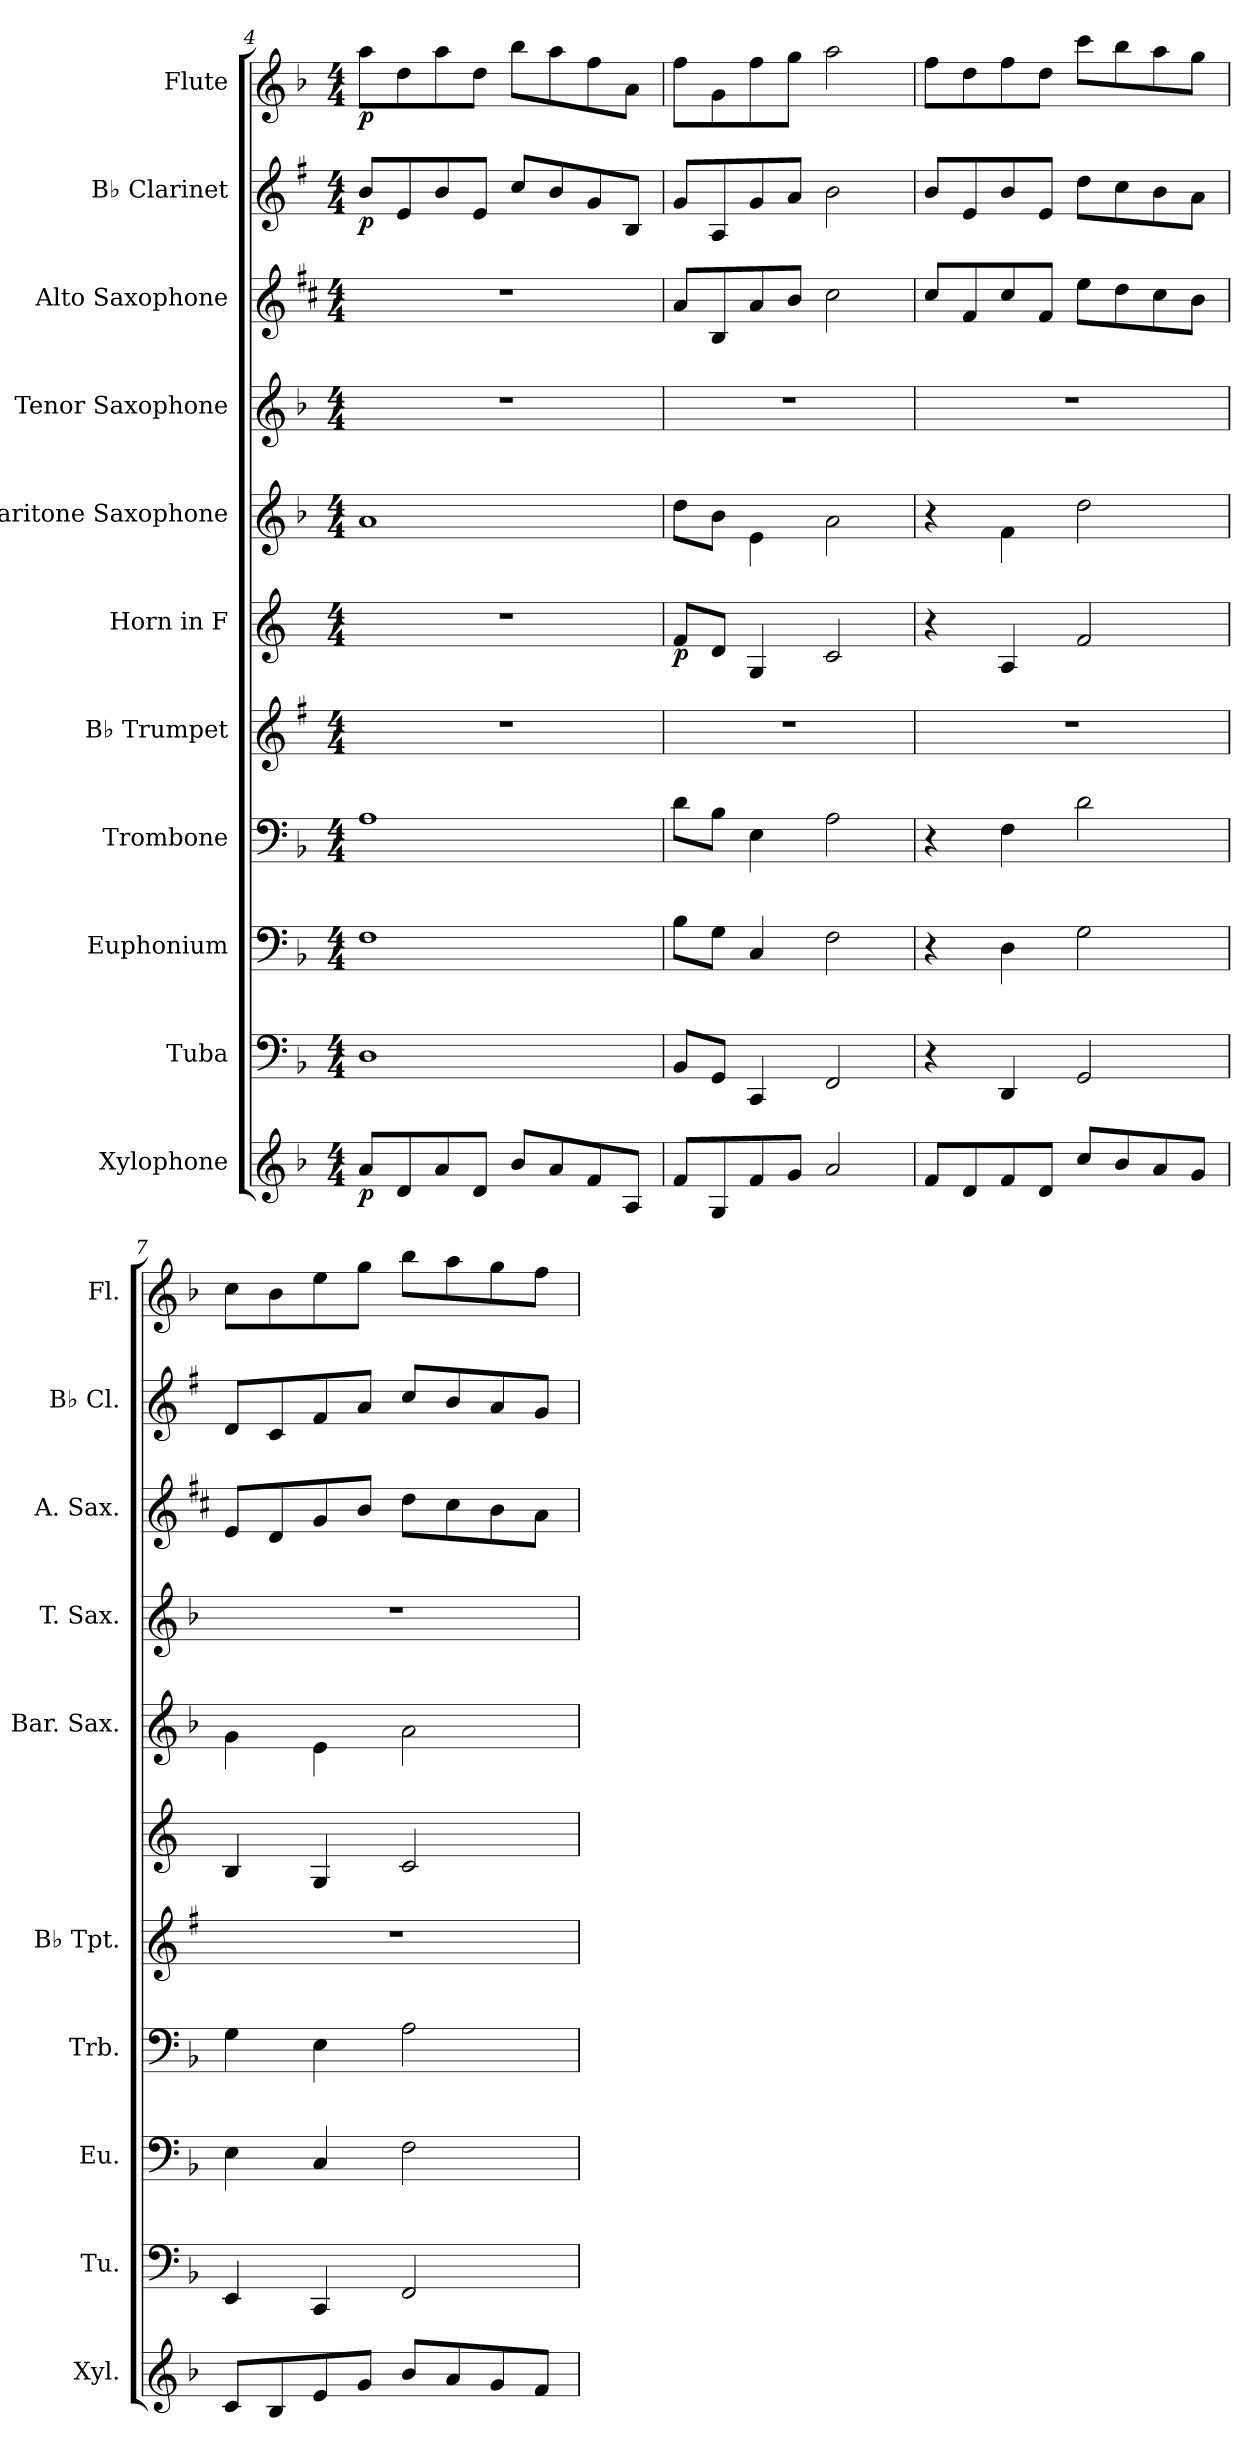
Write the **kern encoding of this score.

**kern	**dynam	**kern	**kern	**kern	**kern	**kern	**dynam	**kern	**kern	**kern	**kern	**dynam	**kern	**dynam
*part11	*part11	*part10	*part9	*part8	*part7	*part6	*part6	*part5	*part4	*part3	*part2	*part2	*part1	*part1
*staff11	*staff11	*staff10	*staff9	*staff8	*staff7	*staff6	*staff6	*staff5	*staff4	*staff3	*staff2	*staff2	*staff1	*staff1
*I"Xylophone	*	*I"Tuba	*I"Euphonium	*I"Trombone	*I"B♭ Trumpet	*I"Horn in F	*	*I"Baritone Saxophone	*I"Tenor Saxophone	*I"Alto Saxophone	*I"B♭ Clarinet	*	*I"Flute	*
*I'Xyl.	*	*I'Tu.	*I'Eu.	*I'Trb.	*I'B♭ Tpt.	*	*	*I'Bar. Sax.	*I'T. Sax.	*I'A. Sax.	*I'B♭ Cl.	*	*I'Fl.	*
!!LO:PB:g=z
*clefG2	*	*clefF4	*clefF4	*clefF4	*clefG2	*clefG2	*	*clefG2	*clefG2	*clefG2	*clefG2	*	*clefG2	*
*ITrd-7c-12	*	*	*	*	*ITrd1c2	*ITrd4c7	*	*ITrd12c21	*ITrd8c14	*ITrd5c9	*ITrd1c2	*	*	*
*k[b-]	*	*k[b-]	*k[b-]	*k[b-]	*k[b-]	*k[b-]	*	*k[b-]	*k[b-]	*k[b-]	*k[b-]	*	*k[b-]	*
*M4/4	*	*M4/4	*M4/4	*M4/4	*M4/4	*M4/4	*	*M4/4	*M4/4	*M4/4	*M4/4	*	*M4/4	*
=4	=4	=4	=4	=4	=4	=4	=4	=4	=4	=4	=4	=4	=4	=4
!	!LO:DY:b	!	!	!	!	!	!	!	!	!	!	!LO:DY:b	!	!LO:DY:b
8aa/L	p	1D	1F	1A	1r	1r	.	1A	1r	1r	8a/L	p	8aa\L	p
8dd/	.	.	.	.	.	.	.	.	.	.	8d/	.	8dd\	.
8aa/	.	.	.	.	.	.	.	.	.	.	8a/	.	8aa\	.
8dd/J	.	.	.	.	.	.	.	.	.	.	8d/J	.	8dd\J	.
8bb-/L	.	.	.	.	.	.	.	.	.	.	8b-/L	.	8bb-\L	.
8aa/	.	.	.	.	.	.	.	.	.	.	8a/	.	8aa\	.
8ff/	.	.	.	.	.	.	.	.	.	.	8f/	.	8ff\	.
8a/J	.	.	.	.	.	.	.	.	.	.	8A/J	.	8a\J	.
=5	=5	=5	=5	=5	=5	=5	=5	=5	=5	=5	=5	=5	=5	=5
!	!	!	!	!	!	!	!LO:DY:b	!	!	!	!	!	!	!
8ff/L	.	8BB-/L	8B-\L	8d\L	1r	8B-/L	p	8d\L	1r	8c/L	8f/L	.	8ff\L	.
8g/	.	8GG/J	8G\J	8B-\J	.	8G/J	.	8B-\J	.	8D/	8G/	.	8g\	.
8ff/	.	4CC/	4C/	4E\	.	4C/	.	4E\	.	8c/	8f/	.	8ff\	.
8gg/J	.	.	.	.	.	.	.	.	.	8d/J	8g/J	.	8gg\J	.
2aa/	.	2FF/	2F\	2A\	.	2F/	.	2A\	.	2e\	2a\	.	2aa\	.
=6	=6	=6	=6	=6	=6	=6	=6	=6	=6	=6	=6	=6	=6	=6
8ff/L	.	4r	4r	4r	1r	4r	.	4r	1r	8e/L	8a/L	.	8ff\L	.
8dd/	.	.	.	.	.	.	.	.	.	8A/	8d/	.	8dd\	.
8ff/	.	4DD/	4D\	4F\	.	4D/	.	4F\	.	8e/	8a/	.	8ff\	.
8dd/J	.	.	.	.	.	.	.	.	.	8A/J	8d/J	.	8dd\J	.
8ccc/L	.	2GG/	2G\	2d\	.	2B-/	.	2d\	.	8g\L	8cc\L	.	8ccc\L	.
8bb-/	.	.	.	.	.	.	.	.	.	8f\	8b-\	.	8bb-\	.
8aa/	.	.	.	.	.	.	.	.	.	8e\	8a\	.	8aa\	.
8gg/J	.	.	.	.	.	.	.	.	.	8d\J	8g\J	.	8gg\J	.
=7	=7	=7	=7	=7	=7	=7	=7	=7	=7	=7	=7	=7	=7	=7
8cc/L	.	4EE/	4E\	4G\	1r	4E/	.	4G\	1r	8G/L	8c/L	.	8cc\L	.
8b-/	.	.	.	.	.	.	.	.	.	8F/	8B-/	.	8b-\	.
8ee/	.	4CC/	4C/	4E\	.	4C/	.	4E\	.	8B-/	8e/	.	8ee\	.
8gg/J	.	.	.	.	.	.	.	.	.	8d/J	8g/J	.	8gg\J	.
8bb-/L	.	2FF/	2F\	2A\	.	2F/	.	2A\	.	8f\L	8b-/L	.	8bb-\L	.
8aa/	.	.	.	.	.	.	.	.	.	8e\	8a/	.	8aa\	.
8gg/	.	.	.	.	.	.	.	.	.	8d\	8g/	.	8gg\	.
8ff/J	.	.	.	.	.	.	.	.	.	8c\J	8f/J	.	8ff\J	.
=	=	=	=	=	=	=	=	=	=	=	=	=	=	=
*-	*-	*-	*-	*-	*-	*-	*-	*-	*-	*-	*-	*-	*-	*-
